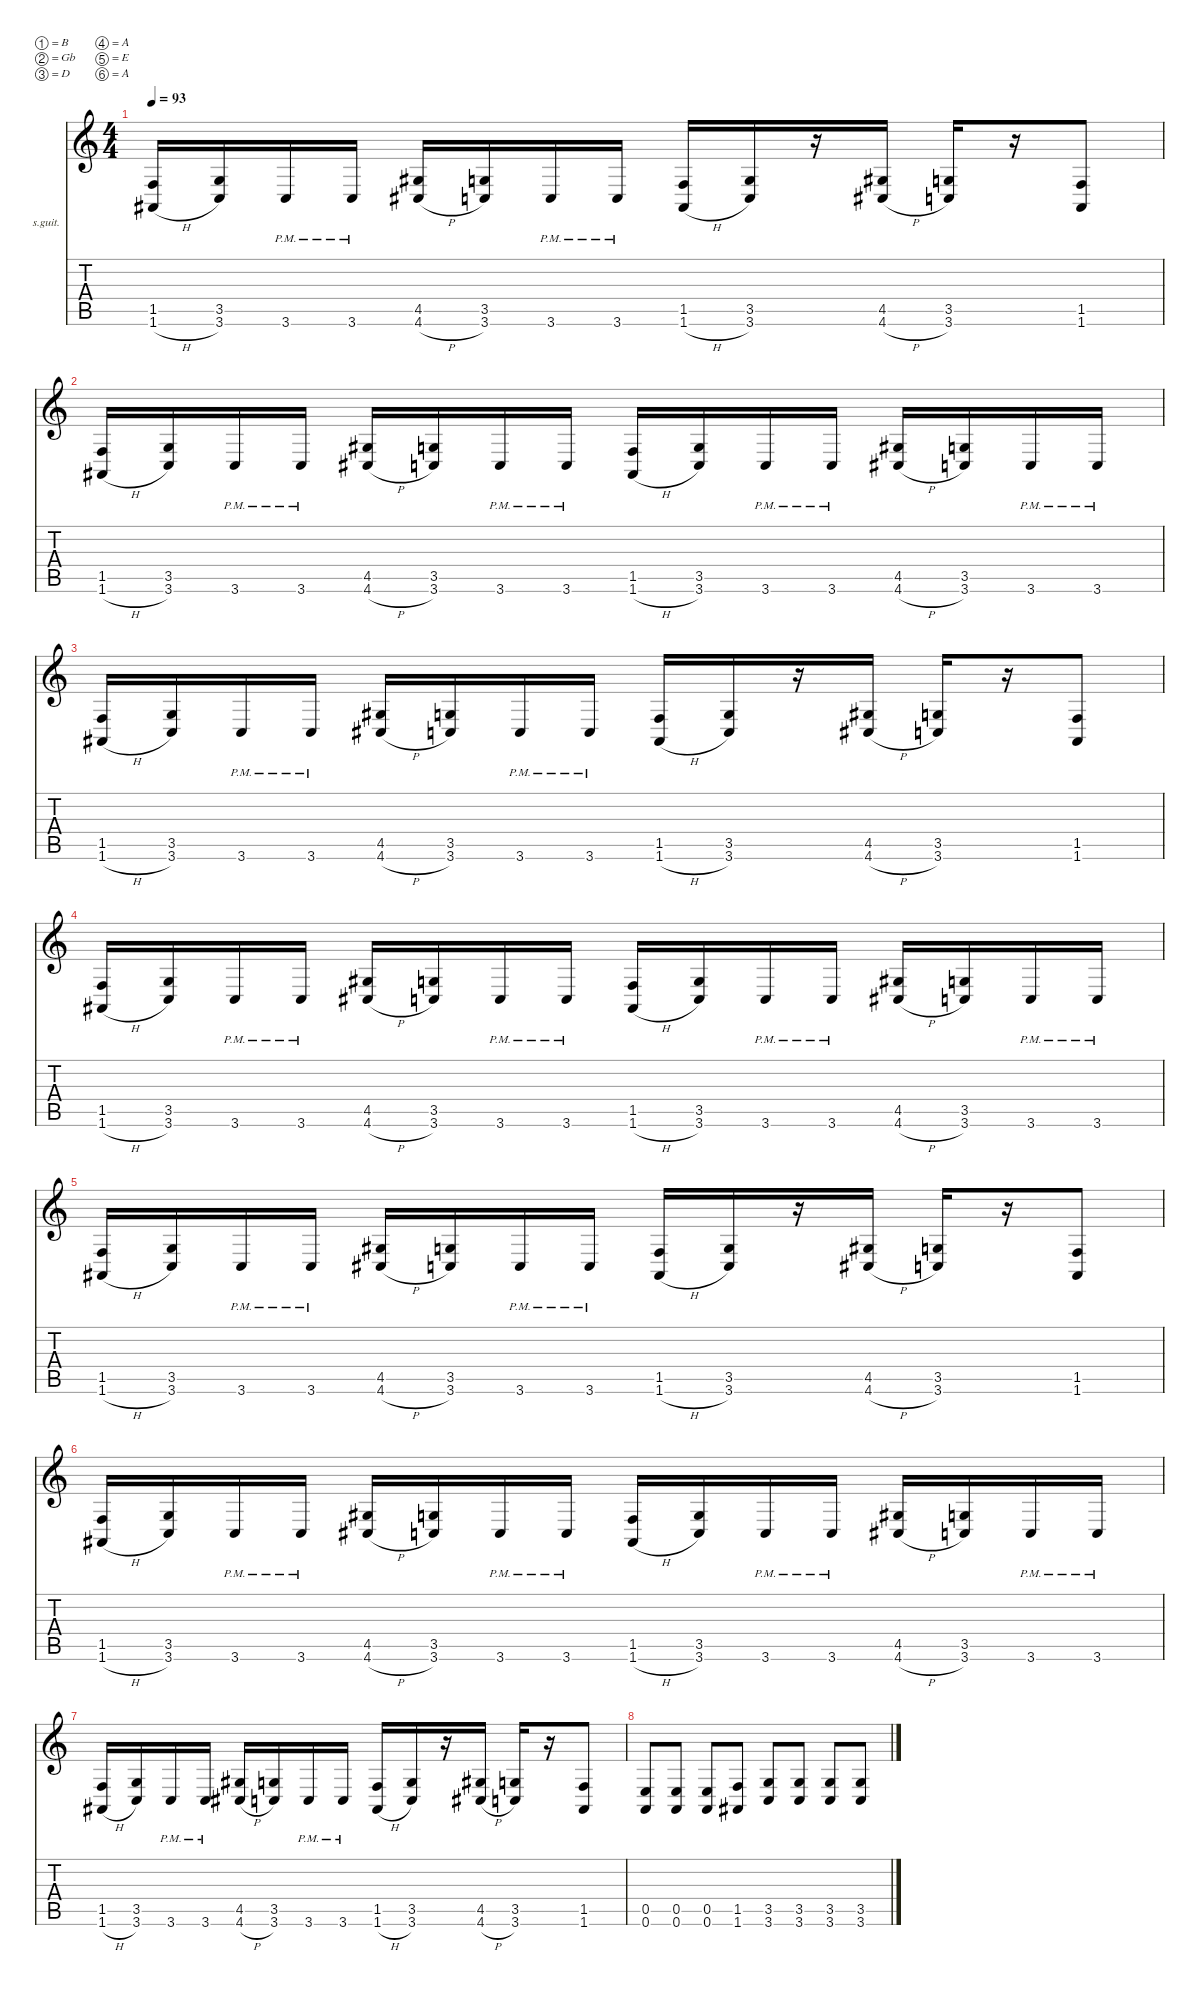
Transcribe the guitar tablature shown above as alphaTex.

\defaultSystemsLayout 4
\hideDynamics
\bracketExtendMode nobrackets
\firstSystemTrackNameOrientation horizontal
\otherSystemsTrackNameOrientation horizontal
\track ("Lead Guitar" "s.guit.") {solo instrument acousticguitarsteel}
\staff {score tabs}
\tuning (B3 Gb3 D3 A2 E2 A1)
\ts (4 4)
\scale
1.11103
\tempo 93
\accidentals auto
\clef g2
\ottava regular
\simile none
\ks c
(1.5 1.6{h acc #}).16{dy f beam Up} (3.5 3.6).16{beam Up} 3.6{pm}.16{beam Up} 3.6{pm}.16{beam Up} (4.5{acc #} 4.6{h acc #}).16{beam Up} (3.5 3.6).16{beam Up} 3.6{pm}.16{beam Up} 3.6{pm}.16{beam Up} (1.5 1.6{h acc #}).16{beam Up} (3.5 3.6).16{beam Up} r.16{beam Up} (4.5{acc #} 4.6{h acc #}).16{beam Up} (3.5 3.6).16{beam Up} r.16{beam Up} (1.5 1.6{acc #}).8{beam Up} |
\scale
0.96299 (1.5 1.6{h acc #}).16{instrument distortionguitar beam Up} (3.5 3.6).16{beam Up} 3.6{pm}.16{beam Up} 3.6{pm}.16{beam Up} (4.5{acc #} 4.6{h acc #}).16{beam Up} (3.5 3.6).16{beam Up} 3.6{pm}.16{beam Up} 3.6{pm}.16{beam Up} (1.5 1.6{h acc #}).16{beam Up} (3.5 3.6).16{beam Up} 3.6{pm}.16{beam Up} 3.6{pm}.16{beam Up} (4.5{acc #} 4.6{h acc #}).16{beam Up} (3.5 3.6).16{beam Up} 3.6{pm}.16{beam Up} 3.6{pm}.16{beam Up} |
\scale
0.96299 (1.5 1.6{h acc #}).16{beam Up} (3.5 3.6).16{beam Up} 3.6{pm}.16{beam Up} 3.6{pm}.16{beam Up} (4.5{acc #} 4.6{h acc #}).16{beam Up} (3.5 3.6).16{beam Up} 3.6{pm}.16{beam Up} 3.6{pm}.16{beam Up} (1.5 1.6{h acc #}).16{beam Up} (3.5 3.6).16{beam Up} r.16{beam Up} (4.5{acc #} 4.6{h acc #}).16{beam Up} (3.5 3.6).16{beam Up} r.16{beam Up} (1.5 1.6{acc #}).8{beam Up} |
\scale
0.96299 (1.5 1.6{h acc #}).16{instrument distortionguitar beam Up} (3.5 3.6).16{beam Up} 3.6{pm}.16{beam Up} 3.6{pm}.16{beam Up} (4.5{acc #} 4.6{h acc #}).16{beam Up} (3.5 3.6).16{beam Up} 3.6{pm}.16{beam Up} 3.6{pm}.16{beam Up} (1.5 1.6{h acc #}).16{beam Up} (3.5 3.6).16{beam Up} 3.6{pm}.16{beam Up} 3.6{pm}.16{beam Up} (4.5{acc #} 4.6{h acc #}).16{beam Up} (3.5 3.6).16{beam Up} 3.6{pm}.16{beam Up} 3.6{pm}.16{beam Up} |
\scale
1.10577 (1.5 1.6{h acc #}).16{beam Up} (3.5 3.6).16{beam Up} 3.6{pm}.16{beam Up} 3.6{pm}.16{beam Up} (4.5{acc #} 4.6{h acc #}).16{beam Up} (3.5 3.6).16{beam Up} 3.6{pm}.16{beam Up} 3.6{pm}.16{beam Up} (1.5 1.6{h acc #}).16{beam Up} (3.5 3.6).16{beam Up} r.16{beam Up} (4.5{acc #} 4.6{h acc #}).16{beam Up} (3.5 3.6).16{beam Up} r.16{beam Up} (1.5 1.6{acc #}).8{beam Up} |
\scale
0.957726 (1.5 1.6{h acc #}).16{instrument distortionguitar beam Up} (3.5 3.6).16{beam Up} 3.6{pm}.16{beam Up} 3.6{pm}.16{beam Up} (4.5{acc #} 4.6{h acc #}).16{beam Up} (3.5 3.6).16{beam Up} 3.6{pm}.16{beam Up} 3.6{pm}.16{beam Up} (1.5 1.6{h acc #}).16{beam Up} (3.5 3.6).16{beam Up} 3.6{pm}.16{beam Up} 3.6{pm}.16{beam Up} (4.5{acc #} 4.6{h acc #}).16{beam Up} (3.5 3.6).16{beam Up} 3.6{pm}.16{beam Up} 3.6{pm}.16{beam Up} |
\scale
0.957726 (1.5 1.6{h acc #}).16{beam Up} (3.5 3.6).16{beam Up} 3.6{pm}.16{beam Up} 3.6{pm}.16{beam Up} (4.5{acc #} 4.6{h acc #}).16{beam Up} (3.5 3.6).16{beam Up} 3.6{pm}.16{beam Up} 3.6{pm}.16{beam Up} (1.5 1.6{h acc #}).16{beam Up} (3.5 3.6).16{beam Up} r.16{beam Up} (4.5{acc #} 4.6{h acc #}).16{beam Up} (3.5 3.6).16{beam Up} r.16{beam Up} (1.5 1.6{acc #}).8{beam Up} |
\scale
0.978779 (0.5 0.6).8{beam Up} (0.5 0.6).8{beam Up} (0.5 0.6).8{beam Up} (1.5 1.6{acc #}).8{beam Up} (3.5 3.6).8{beam Up} (3.5 3.6).8{beam Up} (3.5 3.6).8{beam Up} (3.5 3.6).8{beam Up}
